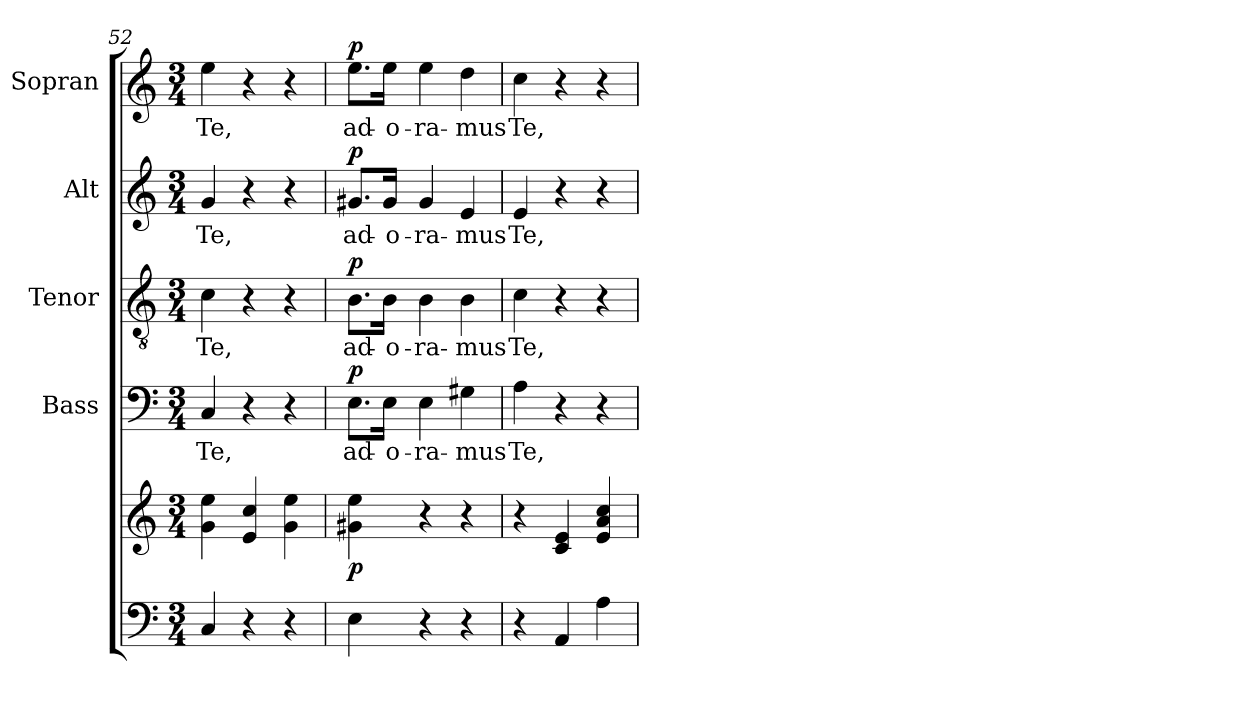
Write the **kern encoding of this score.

**kern	**kern	**dynam	**kern	**text	**dynam	**kern	**text	**dynam	**kern	**text	**dynam	**kern	**text	**dynam
*part5	*part5	*part5	*part4	*part4	*part4	*part3	*part3	*part3	*part2	*part2	*part2	*part1	*part1	*part1
*staff6	*staff5	*staff5/6	*staff4	*staff4	*staff4	*staff3	*staff3	*staff3	*staff2	*staff2	*staff2	*staff1	*staff1	*staff1
*	*	*	*I"Bass	*	*	*I"Tenor	*	*	*I"Alt	*	*	*I"Sopran	*	*
*	*	*	*I'B.	*	*	*I'T.	*	*	*I'A.	*	*	*I'S.	*	*
*clefF4	*clefG2	*	*clefF4	*	*	*clefGv2	*	*	*clefG2	*	*	*clefG2	*	*
*k[]	*k[]	*	*k[]	*	*	*k[]	*	*	*k[]	*	*	*k[]	*	*
*C:	*C:	*	*C:	*	*	*C:	*	*	*C:	*	*	*C:	*	*
*M3/4	*M3/4	*	*M3/4	*	*	*M3/4	*	*	*M3/4	*	*	*M3/4	*	*
=52	=52	=52	=52	=52	=52	=52	=52	=52	=52	=52	=52	=52	=52	=52
!	!	!	!	!LO:LY:b	!	!	!LO:LY:b	!	!	!LO:LY:b	!	!	!LO:LY:b	!
4C/	4g\ 4ee\	.	4C/	Te,	.	4c\	Te,	.	4g/	Te,	.	4ee\	Te,	.
4r	4e/ 4cc/	.	4r	.	.	4r	.	.	4r	.	.	4r	.	.
4r	4g\ 4ee\	.	4r	.	.	4r	.	.	4r	.	.	4r	.	.
=53	=53	=53	=53	=53	=53	=53	=53	=53	=53	=53	=53	=53	=53	=53
!	!	!LO:DY:b	!	!LO:LY:b	!LO:DY:a	!	!LO:LY:b	!LO:DY:a	!	!LO:LY:b	!LO:DY:a	!	!LO:LY:b	!LO:DY:a
4E\	4g#X\ 4ee\	p	8.E\L	ad-	p	8.B\L	ad-	p	8.g#X/L	ad-	p	8.ee\L	ad-	p
!	!	!	!	!LO:LY:b	!	!	!LO:LY:b	!	!	!LO:LY:b	!	!	!LO:LY:b	!
.	.	.	16E\Jk	-o-	.	16B\Jk	-o-	.	16g#/Jk	-o-	.	16ee\Jk	-o-	.
!	!	!	!	!LO:LY:b	!	!	!LO:LY:b	!	!	!LO:LY:b	!	!	!LO:LY:b	!
4r	4r	.	4E\	-ra-	.	4B\	-ra-	.	4g#/	-ra-	.	4ee\	-ra-	.
!	!	!	!	!LO:LY:b	!	!	!LO:LY:b	!	!	!LO:LY:b	!	!	!LO:LY:b	!
4r	4r	.	4G#X\	-mus	.	4B\	-mus	.	4e/	-mus	.	4dd\	-mus	.
=54	=54	=54	=54	=54	=54	=54	=54	=54	=54	=54	=54	=54	=54	=54
!	!	!	!	!LO:LY:b	!	!	!LO:LY:b	!	!	!LO:LY:b	!	!	!LO:LY:b	!
4r	4r	.	4A\	Te,	.	4c\	Te,	.	4e/	Te,	.	4cc\	Te,	.
4AA/	4c/ 4e/	.	4r	.	.	4r	.	.	4r	.	.	4r	.	.
4A\	4e/ 4a/ 4cc/	.	4r	.	.	4r	.	.	4r	.	.	4r	.	.
=	=	=	=	=	=	=	=	=	=	=	=	=	=	=
*-	*-	*-	*-	*-	*-	*-	*-	*-	*-	*-	*-	*-	*-	*-
